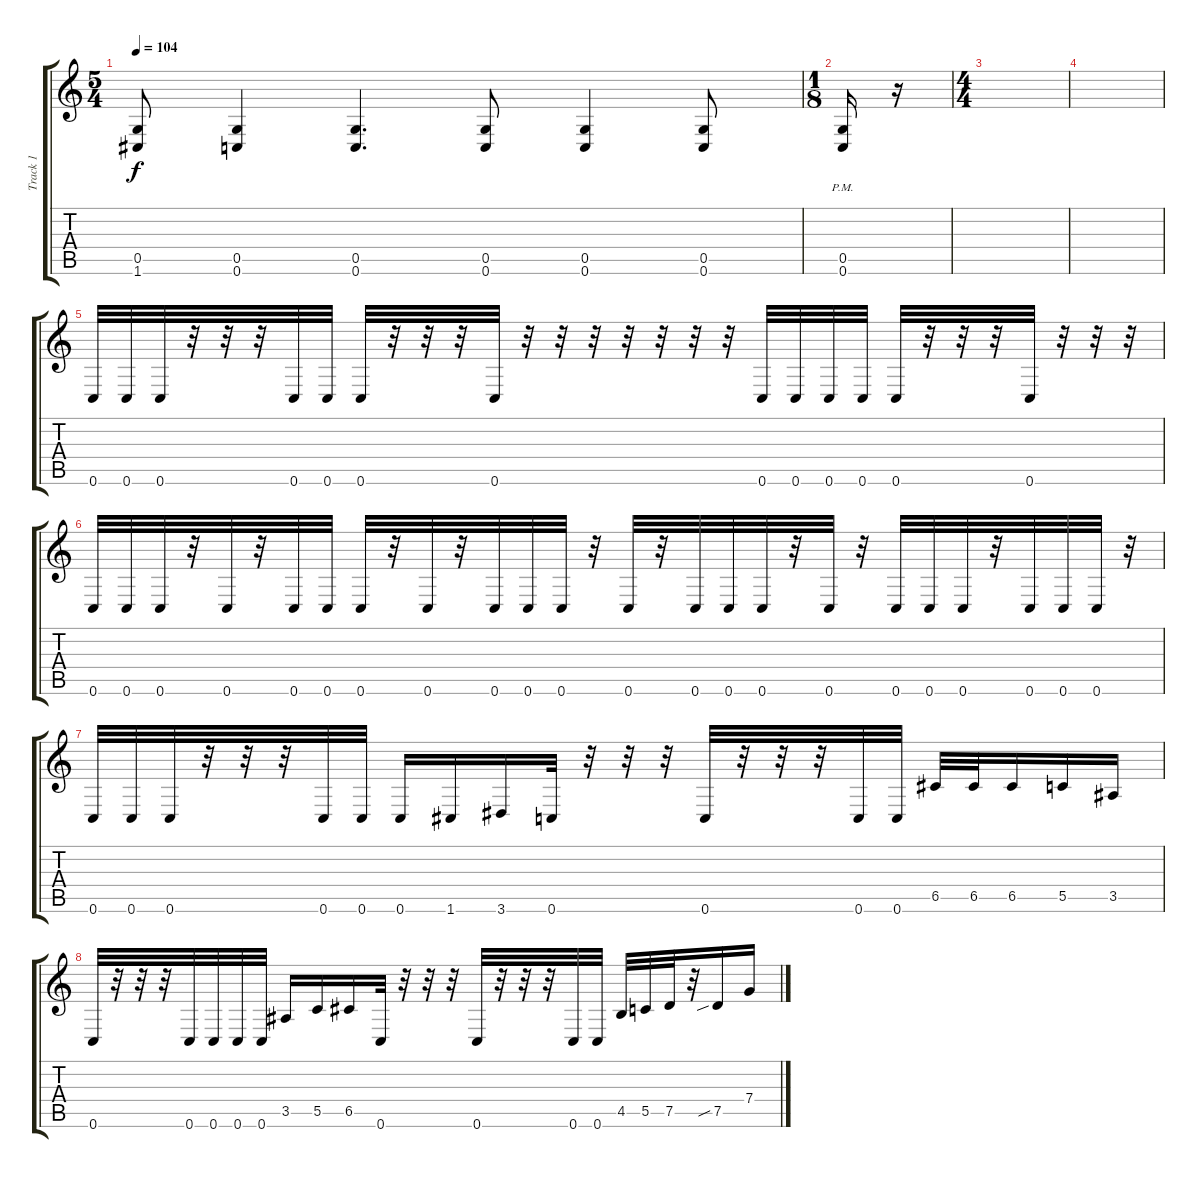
\track ("Track 1" "Track 1") {instrument distortionguitar}
\staff {score tabs}
\tuning (D4 A3 F3 C3 G2 C2) {hide}
\ts (5 4)
\tempo 104
\clef g2
\ks c
(0.5 1.6).8{dy f} (0.5 0.6).4 (0.5 0.6).4{d} (0.5 0.6).8 (0.5 0.6).4 (0.5 0.6).8 |
\ts (1 8)
(0.5{pm} 0.6{pm}).16 r.16 |
\ts (4 4)
|
|
0.6.32 0.6.32 0.6.32 r.32 r.32 r.32 0.6.32 0.6.32 0.6.32 r.32 r.32 r.32 0.6.32 r.32 r.32 r.32 r.32 r.32 r.32 r.32 0.6.32 0.6.32 0.6.32 0.6.32 0.6.32 r.32 r.32 r.32 0.6.32 r.32 r.32 r.32 |
0.6.32 0.6.32 0.6.32 r.32 0.6.32 r.32 0.6.32 0.6.32 0.6.32 r.32 0.6.32 r.32 0.6.32 0.6.32 0.6.32 r.32 0.6.32 r.32 0.6.32 0.6.32 0.6.32 r.32 0.6.32 r.32 0.6.32 0.6.32 0.6.32 r.32 0.6.32 0.6.32 0.6.32 r.32 |
0.6.32 0.6.32 0.6.32 r.32 r.32 r.32 0.6.32 0.6.32 0.6.16 1.6.16 3.6.16 0.6.32 r.32 r.32 r.32 0.6.32 r.32 r.32 r.32 0.6.32 0.6.32 6.5.32 6.5.32 6.5.16 5.5.16 3.5.16 |
0.6.32 r.32 r.32 r.32 0.6.32 0.6.32 0.6.32 0.6.32 3.5.16 5.5.16 6.5.16 0.6.32 r.32 r.32 r.32 0.6.32 r.32 r.32 r.32 0.6.32 0.6.32 4.5.32 5.5.32 7.5.32 r.32 7.5{sib}.16 7.4.16
